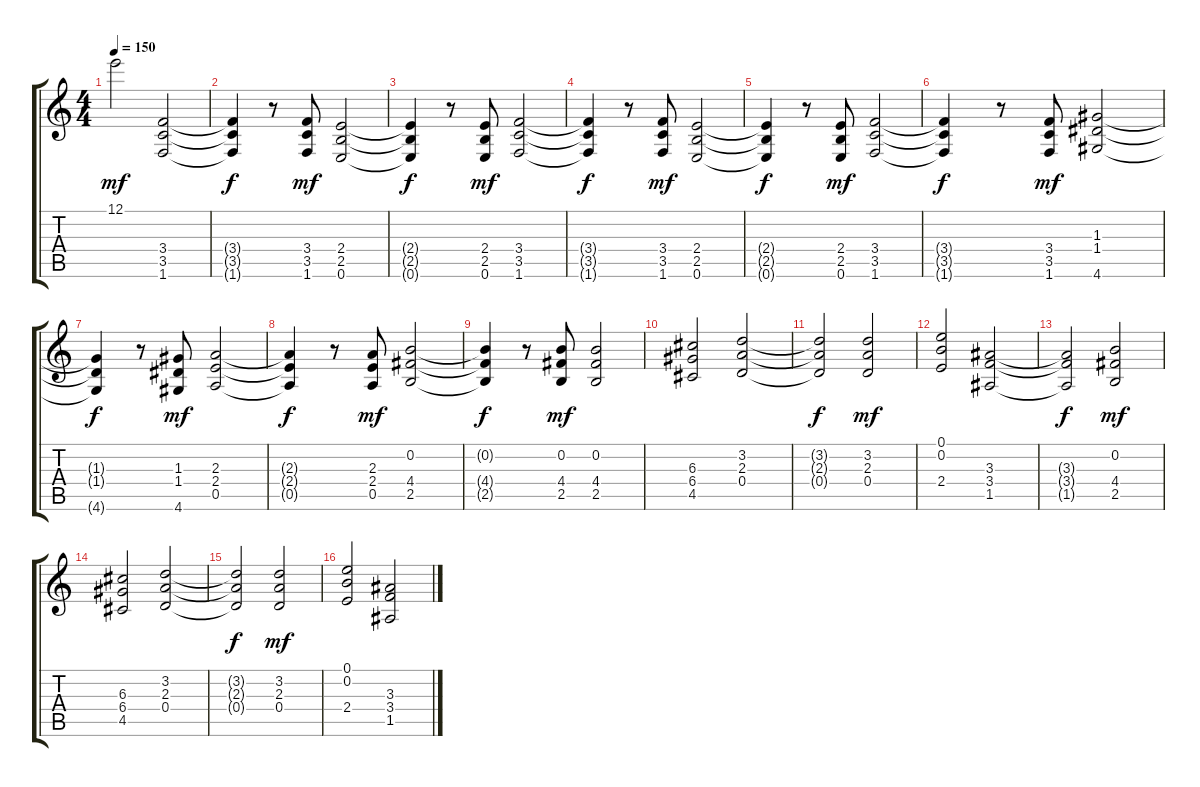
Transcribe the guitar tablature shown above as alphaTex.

\track "" {instrument overdrivenguitar}
\staff {score tabs}
\tuning (E4 B3 G3 D3 A2 E2) {hide}
\ts (4 4)
\tempo 150
\clef g2
\ks c
12.1.2{dy mf} (3.4 3.5 1.6).2 |
(3.4{t} 3.5{t} 1.6{t}).4{dy f} r.8 (3.4 3.5 1.6).8{dy mf} (2.4 2.5 0.6).2 |
(2.4{t} 2.5{t} 0.6{t}).4{dy f} r.8 (2.4 2.5 0.6).8{dy mf} (3.4 3.5 1.6).2 |
(3.4{t} 3.5{t} 1.6{t}).4{dy f} r.8 (3.4 3.5 1.6).8{dy mf} (2.4 2.5 0.6).2 |
(2.4{t} 2.5{t} 0.6{t}).4{dy f} r.8 (2.4 2.5 0.6).8{dy mf} (3.4 3.5 1.6).2 |
(3.4{t} 3.5{t} 1.6{t}).4{dy f} r.8 (3.4 3.5 1.6).8{dy mf} (1.3 1.4 4.6).2 |
(1.3{t} 1.4{t} 4.6{t}).4{dy f} r.8 (1.3 1.4 4.6).8{dy mf} (2.3 2.4 0.5).2 |
(2.3{t} 2.4{t} 0.5{t}).4{dy f} r.8 (2.3 2.4 0.5).8{dy mf} (0.2 4.4 2.5).2 |
(0.2{t} 4.4{t} 2.5{t}).4{dy f} r.8 (0.2 4.4 2.5).8{dy mf} (0.2 4.4 2.5).2 |
(6.3 6.4 4.5).2 (3.2 2.3 0.4).2 |
(3.2{t} 2.3{t} 0.4{t}).2{dy f} (3.2 2.3 0.4).2{dy mf} |
(0.1 0.2 2.4).2 (3.3 3.4 1.5).2 |
(3.3{t} 3.4{t} 1.5{t}).2{dy f} (0.2 4.4 2.5).2{dy mf} |
(6.3 6.4 4.5).2 (3.2 2.3 0.4).2 |
(3.2{t} 2.3{t} 0.4{t}).2{dy f} (3.2 2.3 0.4).2{dy mf} |
(0.1 0.2 2.4).2 (3.3 3.4 1.5).2
